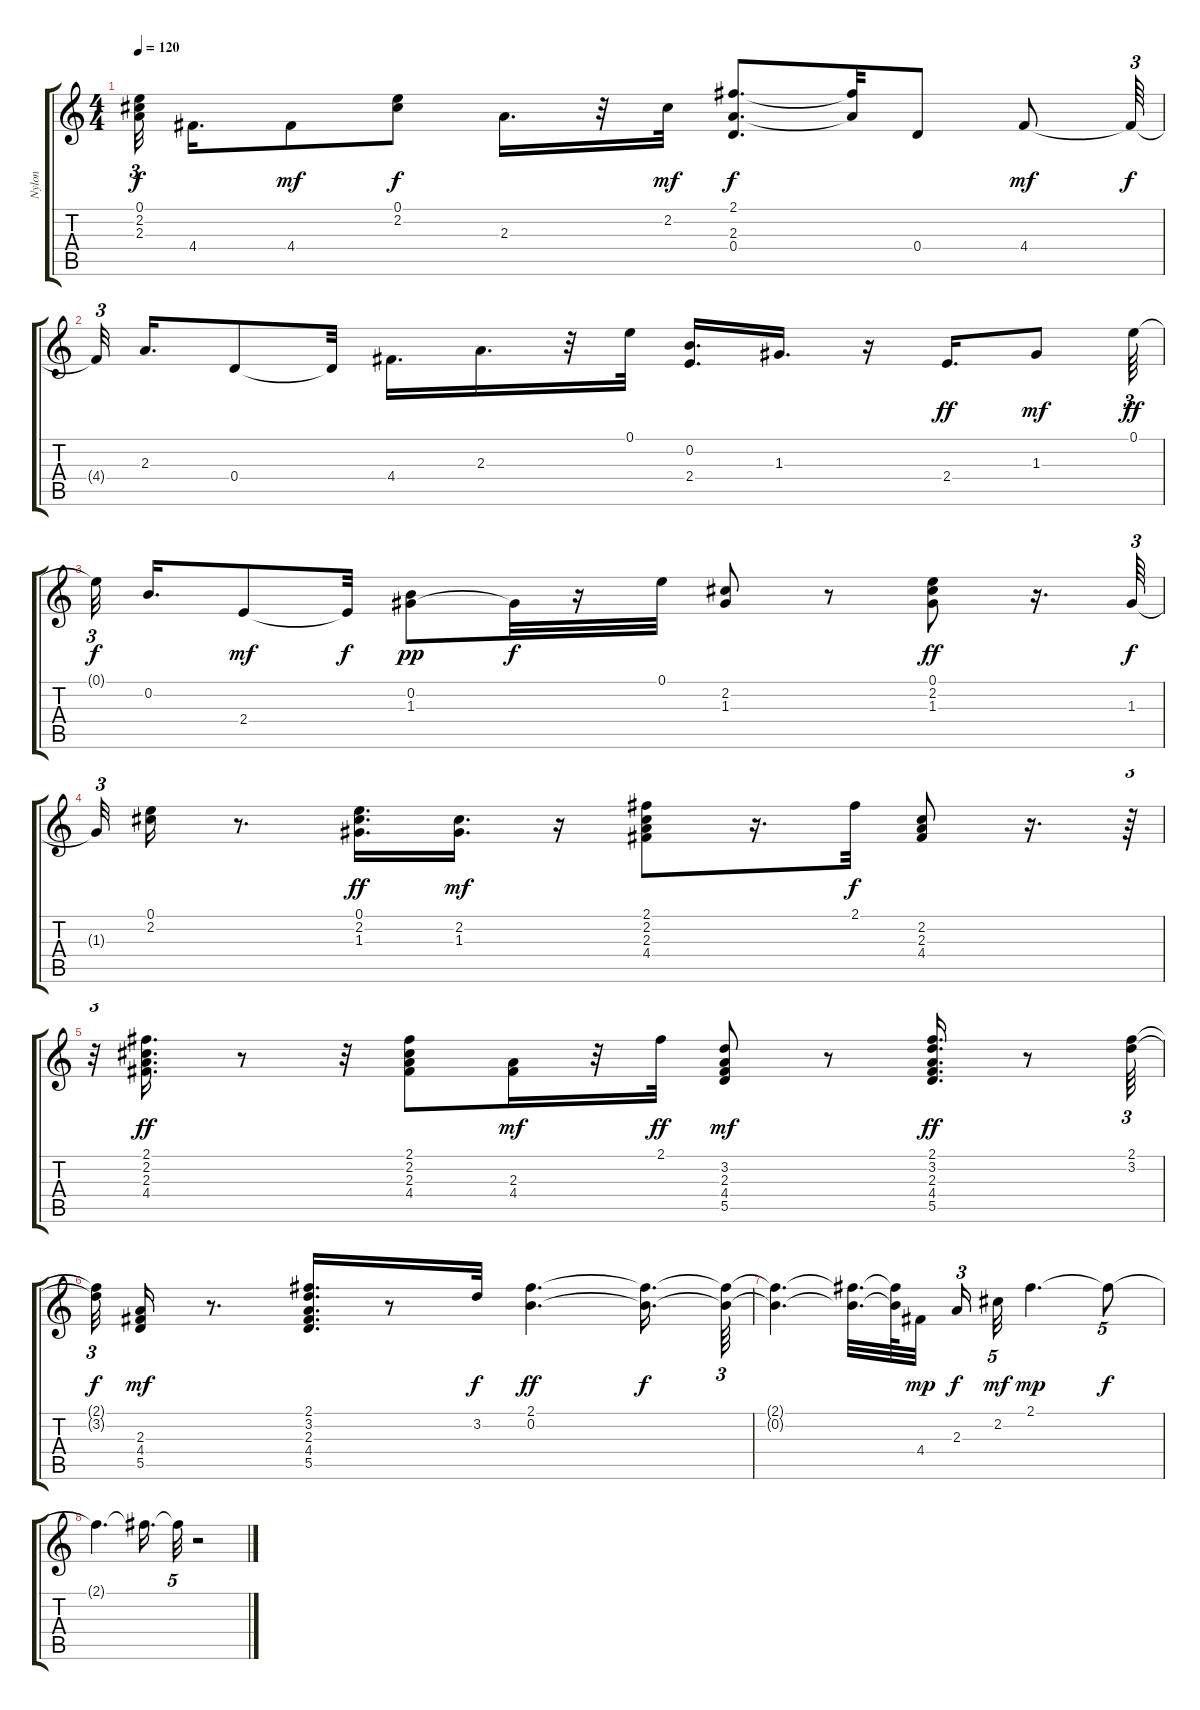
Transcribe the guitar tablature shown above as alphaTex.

\track ("Nylon" "Nylon") {instrument acousticguitarnylon}
\staff {score tabs}
\tuning (E4 B3 G3 D3 A2 E2) {hide}
\ts (4 4)
\tempo 120
\clef g2
\ks c
(0.1{t} 2.2{t} 2.3{t}).32{tu (3 2) dy f beam splitsecondary} 4.4.16{d} 4.4.8{dy mf} (0.1 2.2).8{dy f} 2.3.16{d} r.32 2.2.32{dy mf} (2.1 2.3 0.4).8{d dy f} (2.1{t} 2.3{t}).32 0.4.8 4.4.8{dy mf} 4.4{t}.64{tu (3 2) dy f} |
4.4{t}.32{tu (3 2) beam splitsecondary} 2.3.16{d} 0.4.8 0.4{t}.32 4.4.16{d} 2.3.16{d} r.32 0.1.32 (0.2 2.4).16{d} 1.3.16{d} r.16 2.4.16{d dy ff} 1.3.8{dy mf} 0.1.64{tu (3 2) dy ff} |
0.1{t}.32{tu (3 2) dy f beam splitsecondary} 0.2.16{d} 2.4.8{dy mf} 2.4{t}.32{dy f} (0.2 1.3).8{dy pp} 1.3{t}.32{dy f} r.16 0.1.32 (2.2 1.3).8 r.8 (0.1 2.2 1.3).8{dy ff} r.16{d} 1.3.64{tu (3 2) dy f} |
1.3{t}.32{tu (3 2)} (0.1 2.2).16 r.8{d} (0.1 2.2 1.3).16{d dy ff} (2.2 1.3).16{d dy mf} r.16 (2.1 2.2 2.3 4.4).8 r.16{d} 2.1.32{dy f} (2.2 2.3 4.4).8 r.16{d} r.64{tu (3 2)} |
r.32{tu (3 2)} (2.1 2.2 2.3 4.4).16{d dy ff} r.8 r.32 (2.1 2.2 2.3 4.4).8 (2.3 4.4).16{dy mf} r.32 2.1.32{dy ff} (3.2 2.3 4.4 5.5).8{dy mf} r.8 (2.1 3.2 2.3 4.4 5.5).16{d dy ff} r.8 (2.1 3.2).64{tu (3 2)} |
(2.1{t} 3.2{t}).32{tu (3 2) dy f} (2.3 4.4 5.5).16{dy mf} r.8{d} (2.1 3.2 2.3 4.4 5.5).16{d} r.8 3.2.32{dy f} (2.1 0.2).4{d dy ff} (2.1{t} 0.2{t}).16{d dy f} (2.1{t} 0.2{t}).64{tu (3 2)} |
(2.1{t} 0.2{t}).4{d} (2.1{t} 0.2{t}).32{d} (2.1{t} 0.2{t}).64 4.4.32{dy mp beam splitsecondary} 2.3.16{tu (3 2) dy f} 2.2.32{tu (5 4) dy mf} 2.1.4{d dy mp} 2.1{t}.8{tu (5 4) dy f} |
2.1{t}.4{d} 2.1{t}.16{d} 2.1{t}.32{tu (5 4)} r.2
